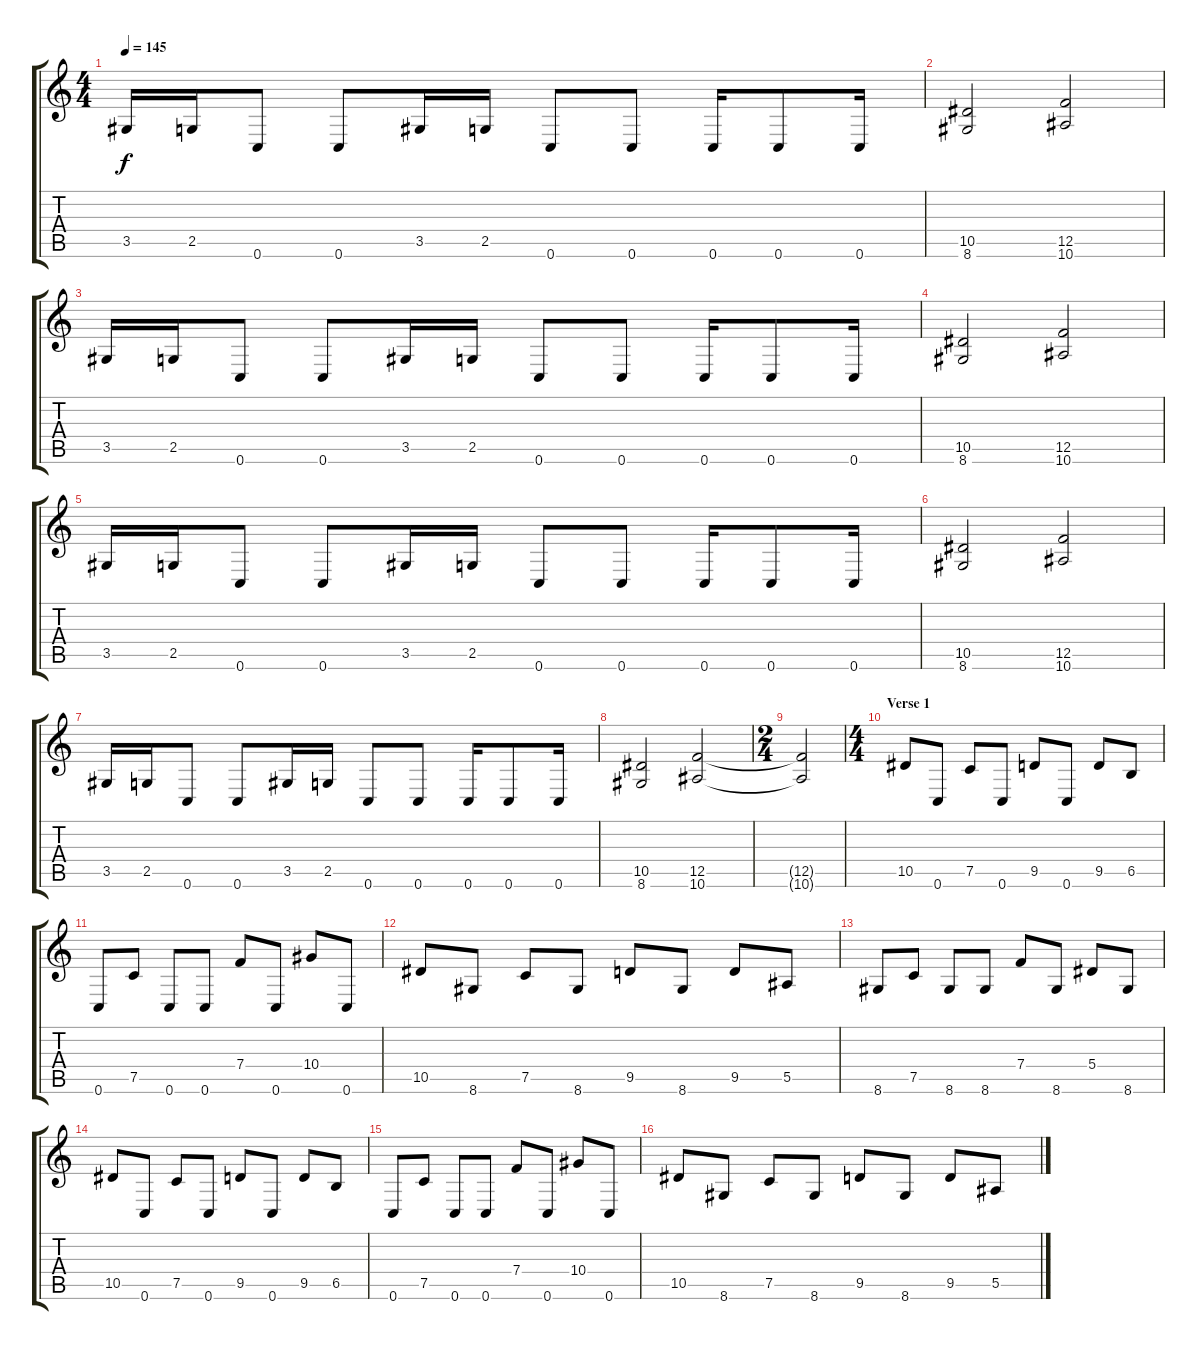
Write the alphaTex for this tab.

\track "" {instrument distortionguitar}
\staff {score tabs}
\tuning (C4 G3 Eb3 Bb2 F2 C2) {hide}
\ts (4 4)
\tempo 145
\clef g2
\ks c
3.5.16{dy f instrument distortionguitar} 2.5.16 0.6.8 0.6.8 3.5.16 2.5.16 0.6.8 0.6.8 0.6.16 0.6.8 0.6.16 |
(10.5 8.6).2 (12.5 10.6).2 |
3.5.16 2.5.16 0.6.8 0.6.8 3.5.16 2.5.16 0.6.8 0.6.8 0.6.16 0.6.8 0.6.16 |
(10.5 8.6).2 (12.5 10.6).2 |
3.5.16 2.5.16 0.6.8 0.6.8 3.5.16 2.5.16 0.6.8 0.6.8 0.6.16 0.6.8 0.6.16 |
(10.5 8.6).2 (12.5 10.6).2 |
3.5.16 2.5.16 0.6.8 0.6.8 3.5.16 2.5.16 0.6.8 0.6.8 0.6.16 0.6.8 0.6.16 |
(10.5 8.6).2 (12.5 10.6).2 |
\ts (2 4)
(12.5{t} 10.6{t}).2 |
\ts (4 4)
\section ("" "Verse 1")
10.5.8 0.6.8 7.5.8 0.6.8 9.5.8 0.6.8 9.5.8 6.5.8 |
0.6.8 7.5.8 0.6.8 0.6.8 7.4.8 0.6.8 10.4.8 0.6.8 |
10.5.8 8.6.8 7.5.8 8.6.8 9.5.8 8.6.8 9.5.8 5.5.8 |
8.6.8 7.5.8 8.6.8 8.6.8 7.4.8 8.6.8 5.4.8 8.6.8 |
10.5.8 0.6.8 7.5.8 0.6.8 9.5.8 0.6.8 9.5.8 6.5.8 |
0.6.8 7.5.8 0.6.8 0.6.8 7.4.8 0.6.8 10.4.8 0.6.8 |
10.5.8 8.6.8 7.5.8 8.6.8 9.5.8 8.6.8 9.5.8 5.5.8
